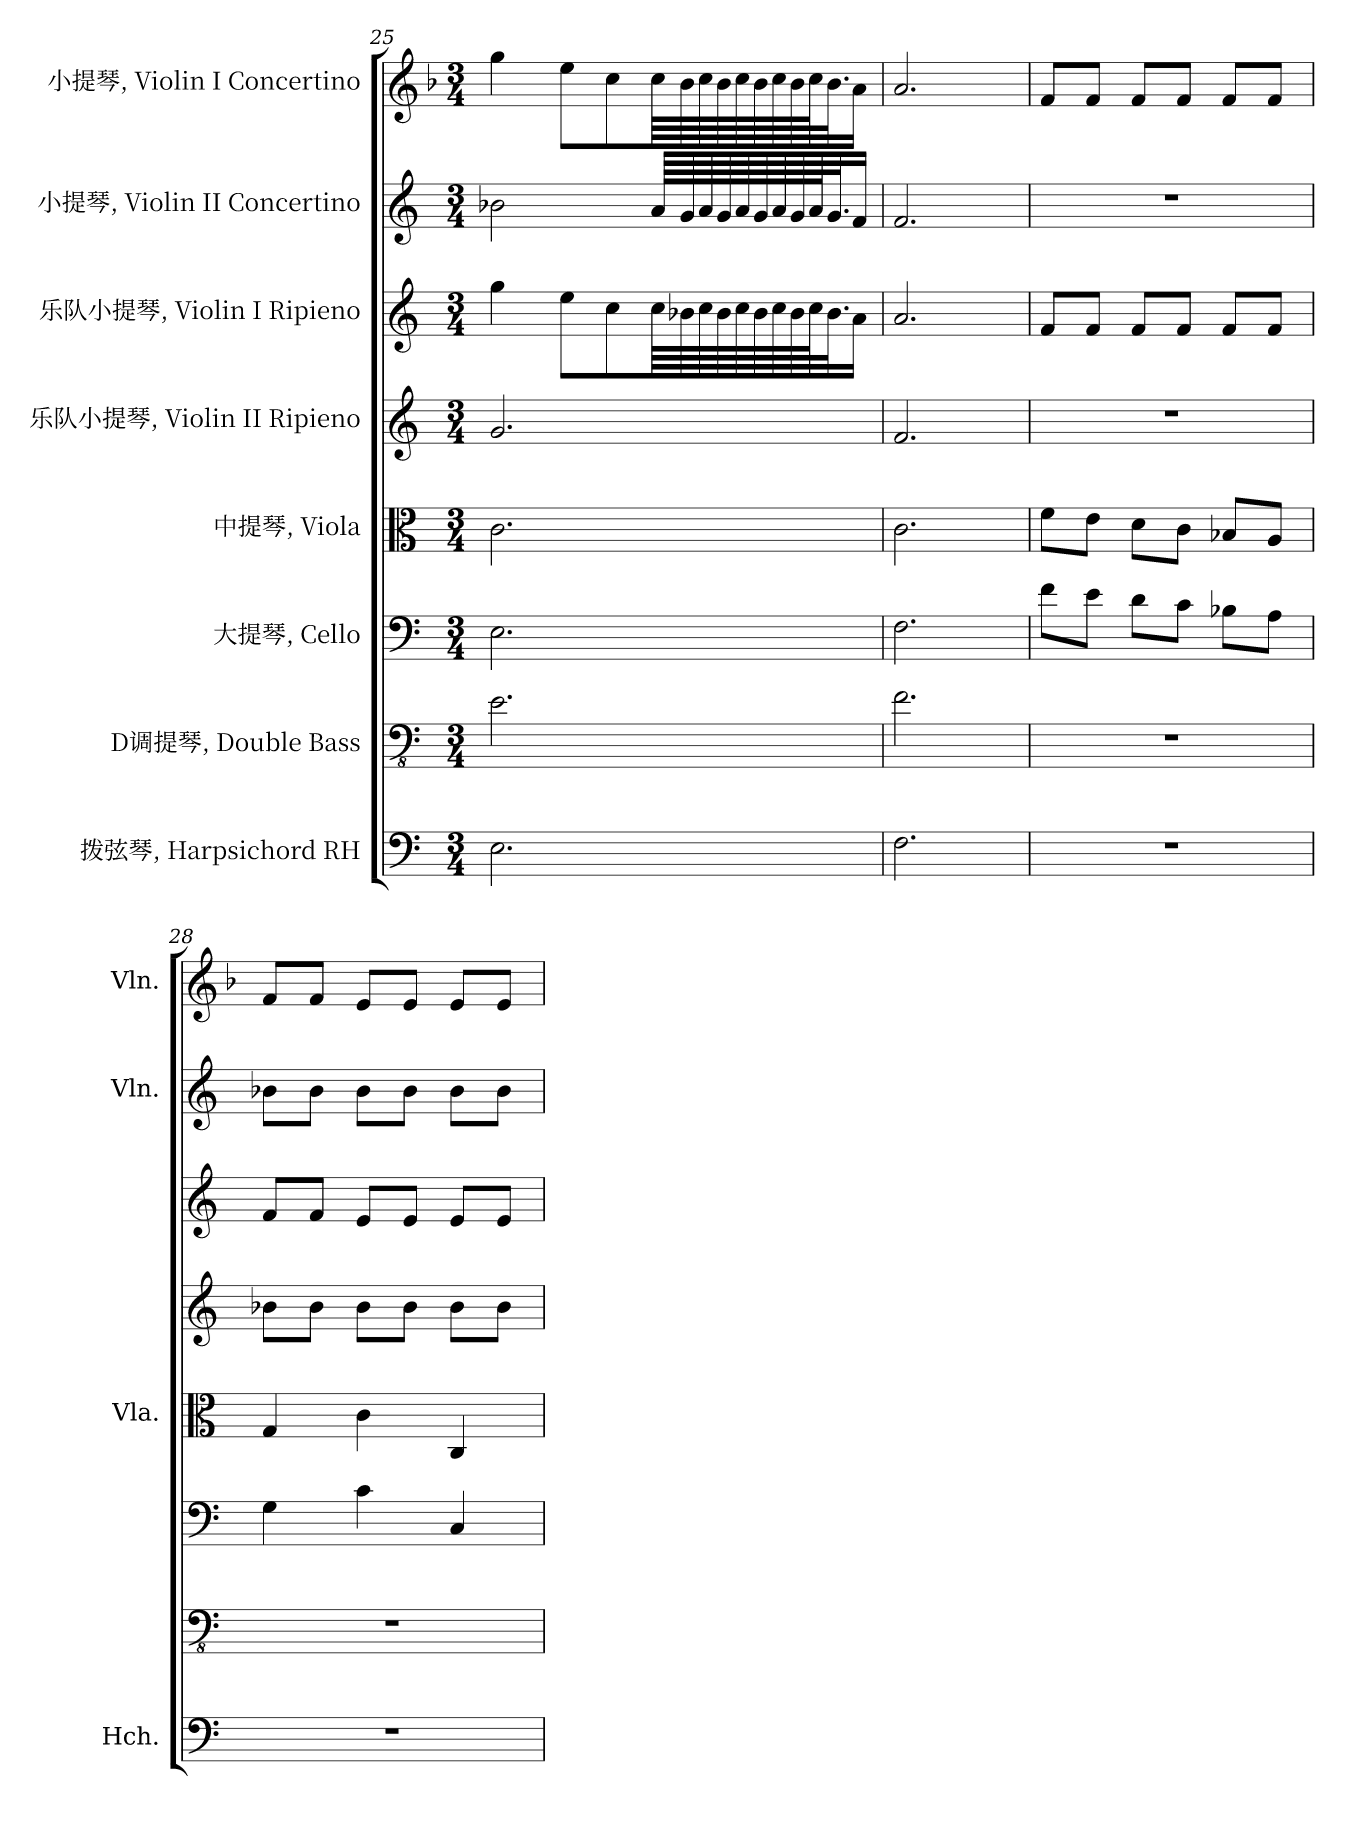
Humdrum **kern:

**kern	**kern	**kern	**kern	**kern	**kern	**kern	**kern
*part8	*part7	*part6	*part5	*part4	*part3	*part2	*part1
*staff8	*staff7	*staff6	*staff5	*staff4	*staff3	*staff2	*staff1
*I"拨弦琴, Harpsichord RH	*I"D调提琴, Double Bass	*I"大提琴, Cello	*I"中提琴, Viola	*I"乐队小提琴, Violin II Ripieno	*I"乐队小提琴, Violin I Ripieno	*I"小提琴, Violin II Concertino	*I"小提琴, Violin I Concertino
*I'Hch.	*	*	*I'Vla.	*	*	*I'Vln.	*I'Vln.
*clefF4	*clefFv4	*clefF4	*clefC3	*clefG2	*clefG2	*clefG2	*clefG2
*	*ITrd7c12	*	*	*	*	*	*
*k[]	*k[]	*k[]	*k[]	*k[]	*k[]	*k[]	*k[b-]
*M3/4	*M3/4	*M3/4	*M3/4	*M3/4	*M3/4	*M3/4	*M3/4
*MM50	*MM50	*MM50	*MM50	*MM50	*MM50	*MM50	*MM50
=25	=25	=25	=25	=25	=25	=25	=25
2.E\	2.EE\	2.E\	2.c\	2.g/	4gg\	2b-X\	4gg\
.	.	.	.	.	8ee\L	.	8ee\L
.	.	.	.	.	8cc\	.	8cc\
.	.	.	.	.	64cc\LLL	64a/LLLL	64cc\LLL
.	.	.	.	.	64b-X\	64g/	64b-\
.	.	.	.	.	64cc\	64a/	64cc\
.	.	.	.	.	64b-\	64g/	64b-\
.	.	.	.	.	64cc\	64a/	64cc\
.	.	.	.	.	64b-\	64g/	64b-\
.	.	.	.	.	64cc\	64a/	64cc\
.	.	.	.	.	64b-\	64g/	64b-\
.	.	.	.	.	64cc\J	64a/J	64cc\J
.	.	.	.	.	32.b-\J	32.g/J	32.b-\J
.	.	.	.	.	16a\JJ	16f/JJ	16a\JJ
=26	=26	=26	=26	=26	=26	=26	=26
2.F\	2.FF\	2.F\	2.c\	2.f/	2.a/	2.f/	2.a/
!!LO:PB:g=z
=27	=27	=27	=27	=27	=27	=27	=27
*	*	*	*	*	*	*	*MM60
2.r	2.r	8f\L	8f\L	2.r	8f/L	2.r	8f/L
.	.	8e\J	8e\J	.	8f/J	.	8f/J
.	.	8d\L	8d\L	.	8f/L	.	8f/L
.	.	8c\J	8c\J	.	8f/J	.	8f/J
.	.	8B-X\L	8B-X/L	.	8f/L	.	8f/L
.	.	8A\J	8A/J	.	8f/J	.	8f/J
=28	=28	=28	=28	=28	=28	=28	=28
2.r	2.r	4G\	4G/	8b-X\L	8f/L	8b-X\L	8f/L
.	.	.	.	8b-\J	8f/J	8b-\J	8f/J
.	.	4c\	4c\	8b-\L	8e/L	8b-\L	8e/L
.	.	.	.	8b-\J	8e/J	8b-\J	8e/J
.	.	4C/	4C/	8b-\L	8e/L	8b-\L	8e/L
.	.	.	.	8b-\J	8e/J	8b-\J	8e/J
=	=	=	=	=	=	=	=
*-	*-	*-	*-	*-	*-	*-	*-
